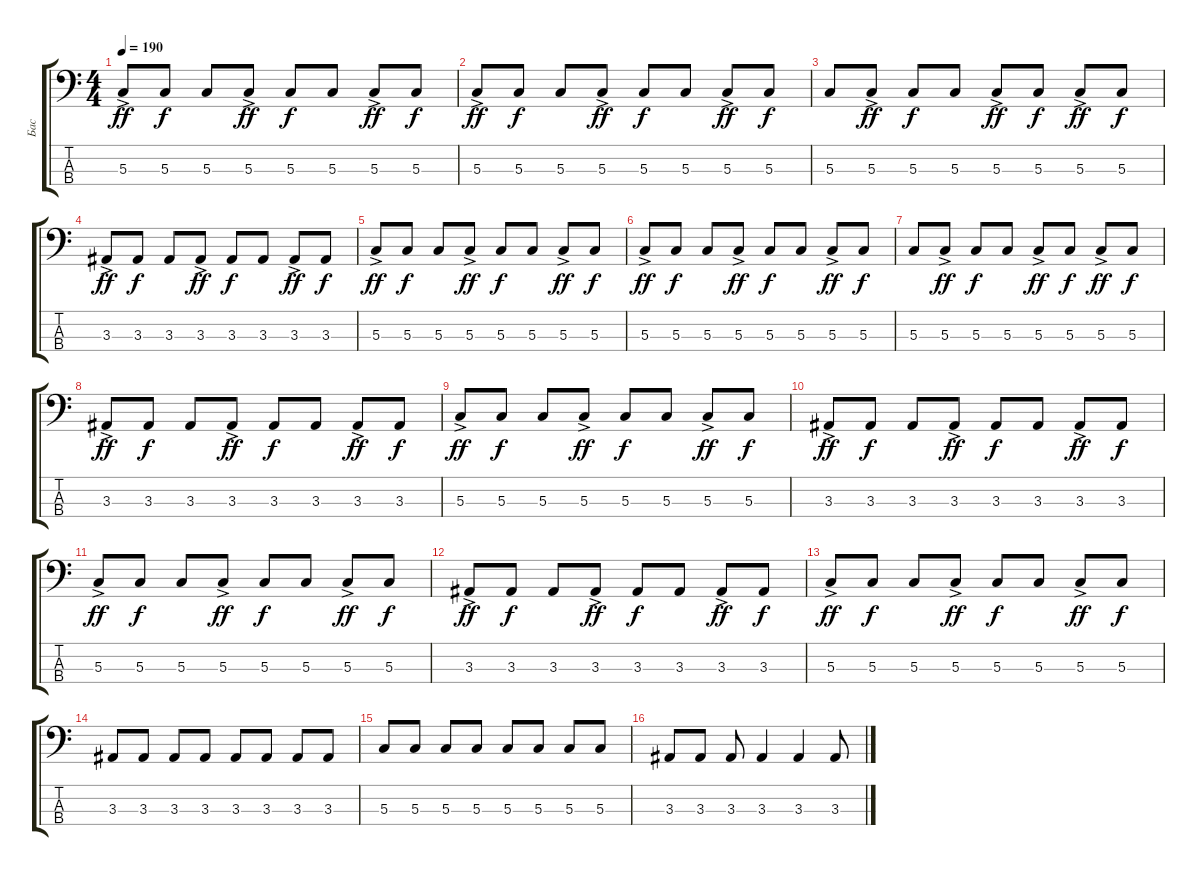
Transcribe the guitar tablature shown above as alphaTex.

\track ("Бас" "Бас") {instrument electricbassfinger}
\staff {score tabs}
\tuning (F2 C2 G1 D1) {hide}
\ts (4 4)
\tempo 190
\clef f4
\ks c
5.3{ac}.8{dy ff} 5.3.8{dy f} 5.3.8 5.3{ac}.8{dy ff} 5.3.8{dy f} 5.3.8 5.3{ac}.8{dy ff} 5.3.8{dy f} |
5.3{ac}.8{dy ff} 5.3.8{dy f} 5.3.8 5.3{ac}.8{dy ff} 5.3.8{dy f} 5.3.8 5.3{ac}.8{dy ff} 5.3.8{dy f} |
5.3.8 5.3{ac}.8{dy ff} 5.3.8{dy f} 5.3.8 5.3{ac}.8{dy ff} 5.3.8{dy f} 5.3{ac}.8{dy ff} 5.3.8{dy f} |
3.3{ac}.8{dy ff} 3.3.8{dy f} 3.3.8 3.3{ac}.8{dy ff} 3.3.8{dy f} 3.3.8 3.3{ac}.8{dy ff} 3.3.8{dy f} |
5.3{ac}.8{dy ff} 5.3.8{dy f} 5.3.8 5.3{ac}.8{dy ff} 5.3.8{dy f} 5.3.8 5.3{ac}.8{dy ff} 5.3.8{dy f} |
5.3{ac}.8{dy ff} 5.3.8{dy f} 5.3.8 5.3{ac}.8{dy ff} 5.3.8{dy f} 5.3.8 5.3{ac}.8{dy ff} 5.3.8{dy f} |
5.3.8 5.3{ac}.8{dy ff} 5.3.8{dy f} 5.3.8 5.3{ac}.8{dy ff} 5.3.8{dy f} 5.3{ac}.8{dy ff} 5.3.8{dy f} |
3.3{ac}.8{dy ff} 3.3.8{dy f} 3.3.8 3.3{ac}.8{dy ff} 3.3.8{dy f} 3.3.8 3.3{ac}.8{dy ff} 3.3.8{dy f} |
5.3{ac}.8{dy ff} 5.3.8{dy f} 5.3.8 5.3{ac}.8{dy ff} 5.3.8{dy f} 5.3.8 5.3{ac}.8{dy ff} 5.3.8{dy f} |
3.3{ac}.8{dy ff} 3.3.8{dy f} 3.3.8 3.3{ac}.8{dy ff} 3.3.8{dy f} 3.3.8 3.3{ac}.8{dy ff} 3.3.8{dy f} |
5.3{ac}.8{dy ff} 5.3.8{dy f} 5.3.8 5.3{ac}.8{dy ff} 5.3.8{dy f} 5.3.8 5.3{ac}.8{dy ff} 5.3.8{dy f} |
3.3{ac}.8{dy ff} 3.3.8{dy f} 3.3.8 3.3{ac}.8{dy ff} 3.3.8{dy f} 3.3.8 3.3{ac}.8{dy ff} 3.3.8{dy f} |
5.3{ac}.8{dy ff} 5.3.8{dy f} 5.3.8 5.3{ac}.8{dy ff} 5.3.8{dy f} 5.3.8 5.3{ac}.8{dy ff} 5.3.8{dy f} |
3.3.8 3.3.8 3.3.8 3.3.8 3.3.8 3.3.8 3.3.8 3.3.8 |
5.3.8 5.3.8 5.3.8 5.3.8 5.3.8 5.3.8 5.3.8 5.3.8 |
3.3.8 3.3.8 3.3.8 3.3.4 3.3.4 3.3.8
